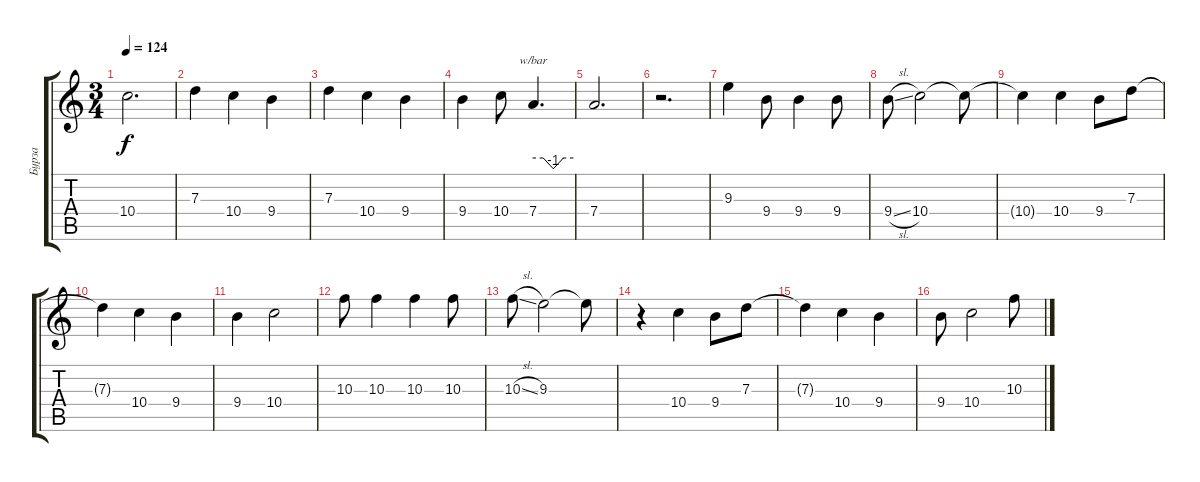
\track ("Бурза" "Бурза") {instrument overdrivenguitar}
\staff {score tabs}
\tuning (E4 B3 G3 D3 A2 E2) {hide}
\ts (3 4)
\tempo 124
\clef g2
\ks c
10.4{t}.2{d dy f} |
7.3.4 10.4.4 9.4.4 |
7.3.4 10.4.4 9.4.4 |
9.4.4 10.4.8 7.4.4{d tbe (custom default 0 0 15 0 30 -4 45 0 60 0)} |
7.4.2{d} |
r.2{d} |
9.3.4 9.4.8 9.4.4 9.4.8 |
9.4{sl}.8 10.4.2 10.4{t}.8 |
10.4{t}.4 10.4.4 9.4.8 7.3.8 |
7.3{t}.4 10.4.4 9.4.4 |
9.4.4 10.4.2 |
10.3.8 10.3.4 10.3.4 10.3.8 |
10.3{sl}.8 9.3.2 9.3{t}.8 |
r.4 10.4.4 9.4.8 7.3.8 |
7.3{t}.4 10.4.4 9.4.4 |
9.4.8 10.4.2 10.3.8
